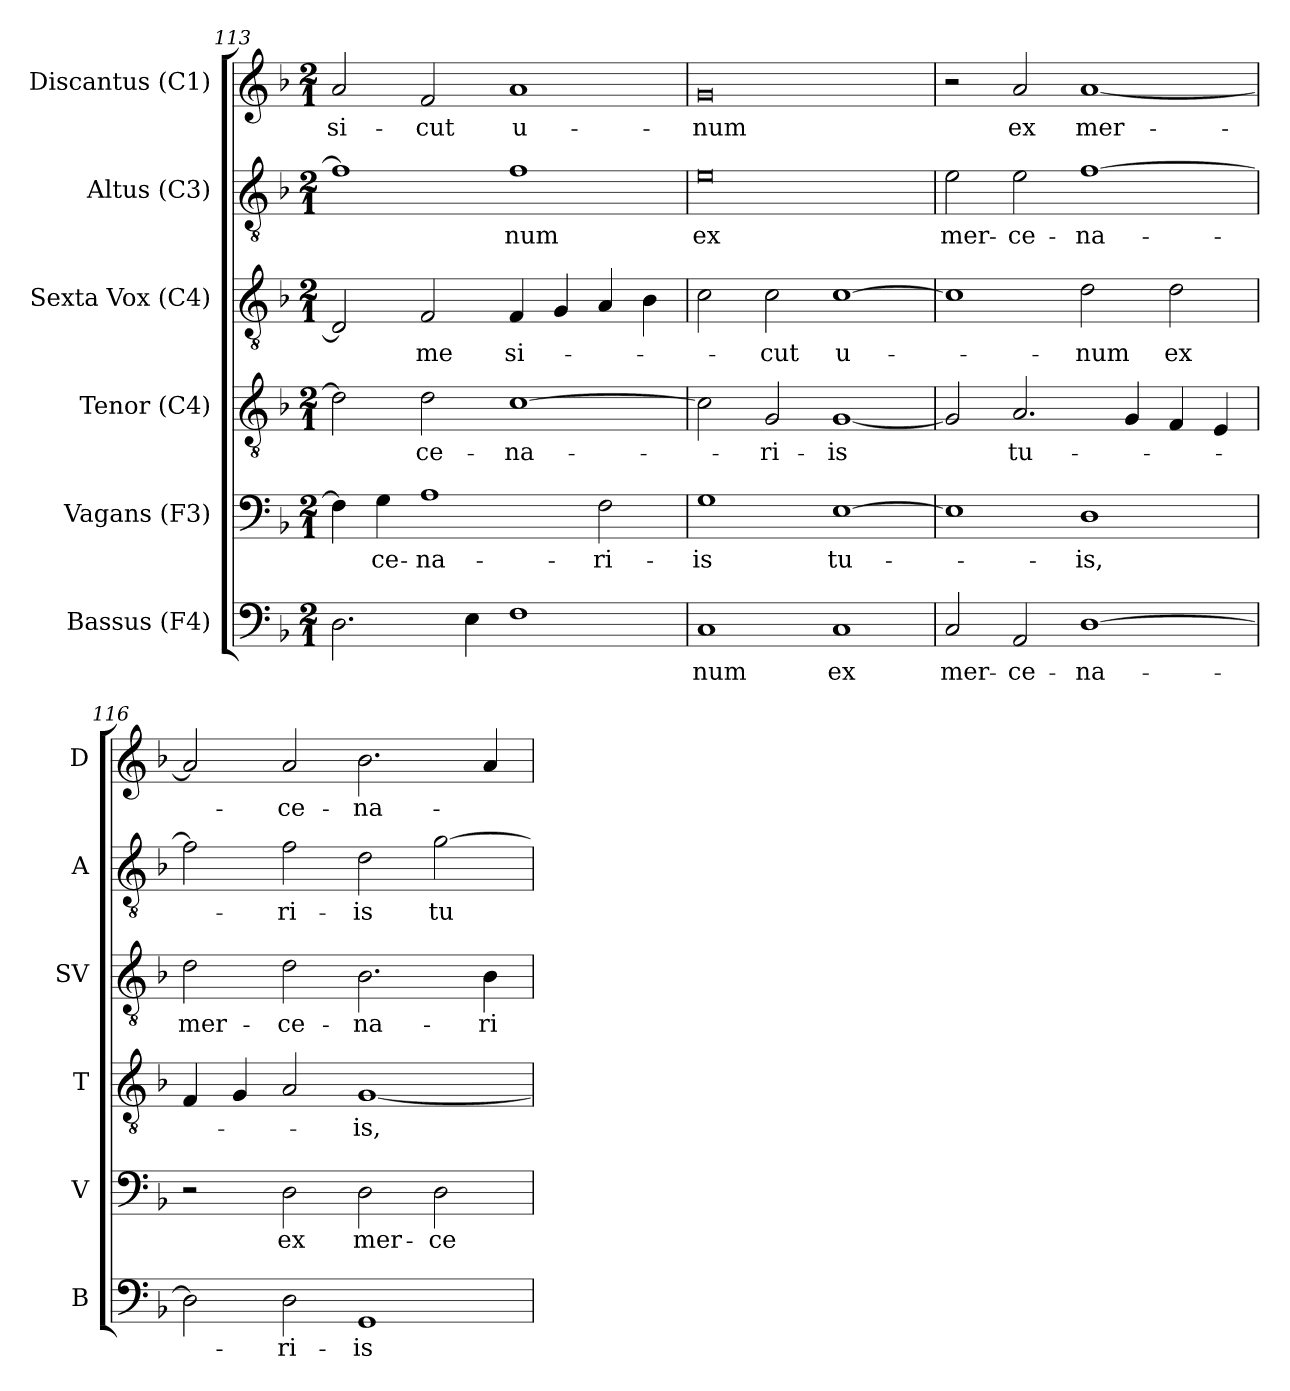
**kern	**text	**kern	**text	**kern	**text	**kern	**text	**kern	**text	**kern	**text
*part6	*part6	*part5	*part5	*part4	*part4	*part3	*part3	*part2	*part2	*part1	*part1
*staff6	*staff6	*staff5	*staff5	*staff4	*staff4	*staff3	*staff3	*staff2	*staff2	*staff1	*staff1
*I"Bassus (F4)	*	*I"Vagans (F3)	*	*I"Tenor (C4)	*	*I"Sexta Vox (C4)	*	*I"Altus (C3)	*	*I"Discantus (C1)	*
*I'B	*	*I'V	*	*I'T	*	*I'SV	*	*I'A	*	*I'D	*
*clefF4	*	*clefF4	*	*clefGv2	*	*clefGv2	*	*clefGv2	*	*clefG2	*
*	*	*	*	*	*	*ITrd7c12	*	*	*	*	*
*k[b-]	*	*k[b-]	*	*k[b-]	*	*k[b-]	*	*k[b-]	*	*k[b-]	*
*F:	*	*F:	*	*F:	*	*F:	*	*F:	*	*F:	*
*M2/1	*	*M2/1	*	*M2/1	*	*M2/1	*	*M2/1	*	*M2/1	*
=113	=113	=113	=113	=113	=113	=113	=113	=113	=113	=113	=113
!	!	!	!	!	!	!	!	!	!	!	!LO:LY:b:color=#000000
2.Di\	.	4Fi\]	.	2di\]	.	2DDi/]	.	1fi]	.	2ai/	si-
!	!	!	!LO:LY:b:color=#000000	!	!	!	!	!	!	!	!
.	.	4Gi\	-ce-	.	.	.	.	.	.	.	.
!	!	!	!LO:LY:b:color=#000000	!	!	!	!	!	!	!	!
!	!	!	!	!	!LO:LY:b:color=#000000	!	!	!	!	!	!
!	!	!	!	!	!	!	!LO:LY:b:color=#000000	!	!	!	!
!	!	!	!	!	!	!	!	!	!	!	!LO:LY:b:color=#000000
.	.	1Ai	-na-	2di\	-ce-	2FFi/	me	.	.	2fi/	-cut
4Ei\	.	.	.	.	.	.	.	.	.	.	.
!	!	!	!	!	!LO:LY:b:color=#000000	!	!	!	!	!	!
!	!	!	!	!	!	!	!LO:LY:b:color=#000000	!	!	!	!
!	!	!	!	!	!	!	!	!	!LO:LY:b:color=#000000	!	!
!	!	!	!	!	!	!	!	!	!	!	!LO:LY:b:color=#000000
1Fi	.	.	.	[1ci	-na-	4FFi/	si-	1fi	-num	1ai	u-
.	.	.	.	.	.	4GGi/	.	.	.	.	.
!	!	!	!LO:LY:b:color=#000000	!	!	!	!	!	!	!	!
.	.	2Fi\	-ri-	.	.	4AAi/	.	.	.	.	.
.	.	.	.	.	.	4BB-i\	.	.	.	.	.
=114	=114	=114	=114	=114	=114	=114	=114	=114	=114	=114	=114
!	!LO:LY:b:color=#000000	!	!	!	!	!	!	!	!	!	!
!	!	!	!LO:LY:b:color=#000000	!	!	!	!	!	!	!	!
!	!	!	!	!	!	!	!	!	!LO:LY:b:color=#000000	!	!
!	!	!	!	!	!	!	!	!	!	!	!LO:LY:b:color=#000000
1Ci	-num	1Gi	-is	2ci\]	.	2Ci\	.	0ei	ex	0gi	-num
!	!	!	!	!	!LO:LY:b:color=#000000	!	!	!	!	!	!
!	!	!	!	!	!	!	!LO:LY:b:color=#000000	!	!	!	!
.	.	.	.	2Gi/	-ri-	2Ci\	-cut	.	.	.	.
!	!LO:LY:b:color=#000000	!	!	!	!	!	!	!	!	!	!
!	!	!	!LO:LY:b:color=#000000	!	!	!	!	!	!	!	!
!	!	!	!	!	!LO:LY:b:color=#000000	!	!	!	!	!	!
!	!	!	!	!	!	!	!LO:LY:b:color=#000000	!	!	!	!
1Ci	ex	[1Ei	tu-	[1Gi	-is	[1Ci	u-	.	.	.	.
!!LO:PB:g=z
=115	=115	=115	=115	=115	=115	=115	=115	=115	=115	=115	=115
!	!LO:LY:b:color=#000000	!	!	!	!	!	!	!	!	!	!
!	!	!	!	!	!	!	!	!	!LO:LY:b:color=#000000	!	!
2Ci/	mer-	1Ei]	.	2Gi/]	.	1Ci]	.	2ei\	mer-	2r	.
!	!LO:LY:b:color=#000000	!	!	!	!	!	!	!	!	!	!
!	!	!	!	!	!LO:LY:b:color=#000000	!	!	!	!	!	!
!	!	!	!	!	!	!	!	!	!LO:LY:b:color=#000000	!	!
!	!	!	!	!	!	!	!	!	!	!	!LO:LY:b:color=#000000
2AAi/	-ce-	.	.	2.Ai/	tu-	.	.	2ei\	-ce-	2ai/	ex
!	!LO:LY:b:color=#000000	!	!	!	!	!	!	!	!	!	!
!	!	!	!LO:LY:b:color=#000000	!	!	!	!	!	!	!	!
!	!	!	!	!	!	!	!LO:LY:b:color=#000000	!	!	!	!
!	!	!	!	!	!	!	!	!	!LO:LY:b:color=#000000	!	!
!	!	!	!	!	!	!	!	!	!	!	!LO:LY:b:color=#000000
[1Di	-na-	1Di	-is,	.	.	2Di\	-num	[1fi	-na-	[1ai	mer-
.	.	.	.	4Gi/	.	.	.	.	.	.	.
!	!	!	!	!	!	!	!LO:LY:b:color=#000000	!	!	!	!
.	.	.	.	4Fi/	.	2Di\	ex	.	.	.	.
.	.	.	.	4Ei/	.	.	.	.	.	.	.
=116	=116	=116	=116	=116	=116	=116	=116	=116	=116	=116	=116
!	!	!	!	!	!	!	!LO:LY:b:color=#000000	!	!	!	!
2Di\]	.	2r	.	4Fi/	.	2Di\	mer-	2fi\]	.	2ai/]	.
.	.	.	.	4Gi/	.	.	.	.	.	.	.
!	!LO:LY:b:color=#000000	!	!	!	!	!	!	!	!	!	!
!	!	!	!LO:LY:b:color=#000000	!	!	!	!	!	!	!	!
!	!	!	!	!	!	!	!LO:LY:b:color=#000000	!	!	!	!
!	!	!	!	!	!	!	!	!	!LO:LY:b:color=#000000	!	!
!	!	!	!	!	!	!	!	!	!	!	!LO:LY:b:color=#000000
2Di\	-ri-	2Di\	ex	2Ai/	.	2Di\	-ce-	2fi\	-ri-	2ai/	-ce-
!	!LO:LY:b:color=#000000	!	!	!	!	!	!	!	!	!	!
!	!	!	!LO:LY:b:color=#000000	!	!	!	!	!	!	!	!
!	!	!	!	!	!LO:LY:b:color=#000000	!	!	!	!	!	!
!	!	!	!	!	!	!	!LO:LY:b:color=#000000	!	!	!	!
!	!	!	!	!	!	!	!	!	!LO:LY:b:color=#000000	!	!
!	!	!	!	!	!	!	!	!	!	!	!LO:LY:b:color=#000000
1GGi	-is	2Di\	mer-	[1Gi	-is,	2.BB-i\	-na-	2di\	-is	2.b-i\	-na-
!	!	!	!LO:LY:b:color=#000000	!	!	!	!	!	!	!	!
!	!	!	!	!	!	!	!	!	!LO:LY:b:color=#000000	!	!
.	.	2Di\	-ce-	.	.	.	.	[2gi\	tu-	.	.
!	!	!	!	!	!	!	!LO:LY:b:color=#000000	!	!	!	!
.	.	.	.	.	.	4BB-i\	-ri-	.	.	4ai/	.
=	=	=	=	=	=	=	=	=	=	=	=
*-	*-	*-	*-	*-	*-	*-	*-	*-	*-	*-	*-
